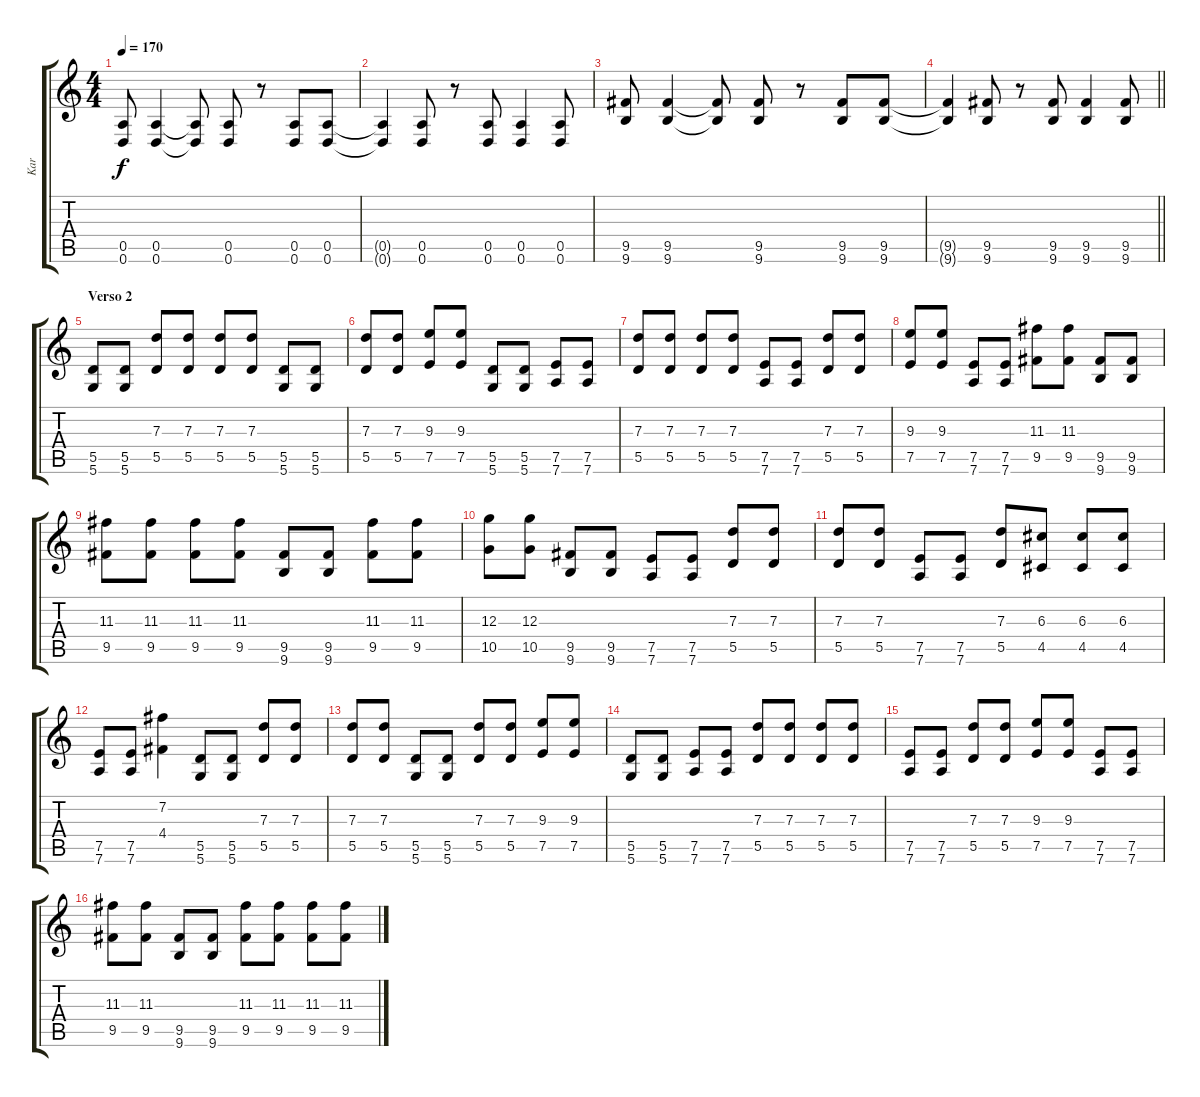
\track ("Kar" "Kar") {instrument acousticguitarsteel}
\staff {score tabs}
\tuning (E4 B3 G3 D3 A2 D2) {hide}
\ts (4 4)
\tempo 170
\clef g2
\ks c
(0.5 0.6).8{dy f} (0.5 0.6).4 (0.5{t} 0.6{t}).8 (0.5 0.6).8 r.8 (0.5 0.6).8 (0.5 0.6).8 |
(0.5{t} 0.6{t}).4 (0.5 0.6).8 r.8 (0.5 0.6).8 (0.5 0.6).4 (0.5 0.6).8 |
(9.5 9.6).8 (9.5 9.6).4 (9.5{t} 9.6{t}).8 (9.5 9.6).8 r.8 (9.5 9.6).8 (9.5 9.6).8 |
\barLineRight lightlight
(9.5{t} 9.6{t}).4 (9.5 9.6).8 r.8 (9.5 9.6).8 (9.5 9.6).4 (9.5 9.6).8 |
\section ("" "Verso 2")
(5.5 5.6).8 (5.5 5.6).8 (7.3 5.5).8 (7.3 5.5).8 (7.3 5.5).8 (7.3 5.5).8 (5.5 5.6).8 (5.5 5.6).8 |
(7.3 5.5).8 (7.3 5.5).8 (9.3 7.5).8 (9.3 7.5).8 (5.5 5.6).8 (5.5 5.6).8 (7.5 7.6).8 (7.5 7.6).8 |
(7.3 5.5).8 (7.3 5.5).8 (7.3 5.5).8 (7.3 5.5).8 (7.5 7.6).8 (7.5 7.6).8 (7.3 5.5).8 (7.3 5.5).8 |
(9.3 7.5).8 (9.3 7.5).8 (7.5 7.6).8 (7.5 7.6).8 (11.3 9.5).8 (11.3 9.5).8 (9.5 9.6).8 (9.5 9.6).8 |
(11.3 9.5).8 (11.3 9.5).8 (11.3 9.5).8 (11.3 9.5).8 (9.5 9.6).8 (9.5 9.6).8 (11.3 9.5).8 (11.3 9.5).8 |
(12.3 10.5).8 (12.3 10.5).8 (9.5 9.6).8 (9.5 9.6).8 (7.5 7.6).8 (7.5 7.6).8 (7.3 5.5).8 (7.3 5.5).8 |
(7.3 5.5).8 (7.3 5.5).8 (7.5 7.6).8 (7.5 7.6).8 (7.3 5.5).8 (6.3 4.5).8 (6.3 4.5).8 (6.3 4.5).8 |
(7.5 7.6).8 (7.5 7.6).8 (7.2 4.4).4 (5.5 5.6).8 (5.5 5.6).8 (7.3 5.5).8 (7.3 5.5).8 |
(7.3 5.5).8 (7.3 5.5).8 (5.5 5.6).8 (5.5 5.6).8 (7.3 5.5).8 (7.3 5.5).8 (9.3 7.5).8 (9.3 7.5).8 |
(5.5 5.6).8 (5.5 5.6).8 (7.5 7.6).8 (7.5 7.6).8 (7.3 5.5).8 (7.3 5.5).8 (7.3 5.5).8 (7.3 5.5).8 |
(7.5 7.6).8 (7.5 7.6).8 (7.3 5.5).8 (7.3 5.5).8 (9.3 7.5).8 (9.3 7.5).8 (7.5 7.6).8 (7.5 7.6).8 |
(11.3 9.5).8 (11.3 9.5).8 (9.5 9.6).8 (9.5 9.6).8 (11.3 9.5).8 (11.3 9.5).8 (11.3 9.5).8 (11.3 9.5).8
